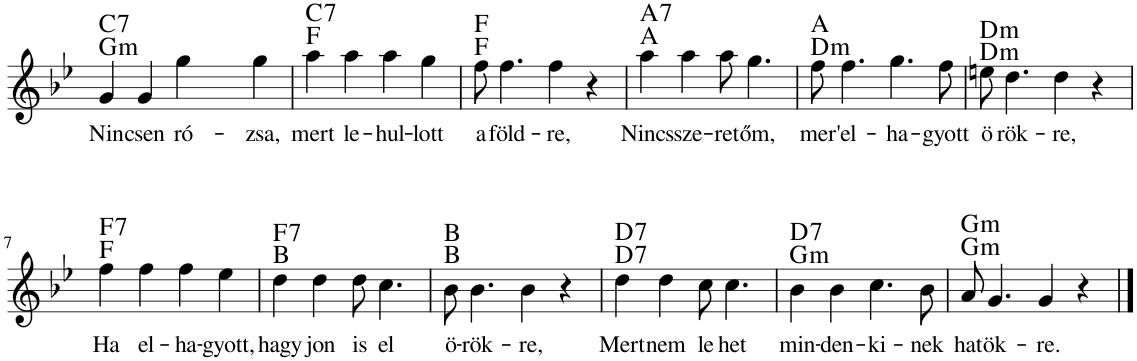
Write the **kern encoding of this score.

**kern	**text	**harte
*part1	*part1	*part1
*staff1	*staff1	*
*I"Piano	*	*
*I'Pno	*	*
*clefG2	*	*
*k[b-e-]	*	*
=1	=1	=1
!	!LO:LY:b	!LO:H:n=1:kt=m
!	!	!LO:H:n=2:kt=7
4g/	Nin-	G:min C:7
!	!LO:LY:b	!
4g/	-csen	.
!	!LO:LY:b	!
4gg\	ró-	.
!	!LO:LY:b	!
4gg\	-zsa,	.
=2	=2	=2
!	!LO:LY:b	!LO:H:n=2:kt=7
4aa\	mert	F:maj C:7
!	!LO:LY:b	!
4aa\	le-	.
!	!LO:LY:b	!
4aa\	-hul-	.
!	!LO:LY:b	!
4gg\	-lott	.
=3	=3	=3
!	!LO:LY:b	!
8ff\	a	F:maj F:maj
!	!LO:LY:b	!
4.ff\	föld-	.
!	!LO:LY:b	!
4ff\	-re,	.
4r	.	.
=4	=4	=4
!	!LO:LY:b	!LO:H:n=2:kt=7
4aa\	Nincs	A:maj A:7
!	!LO:LY:b	!
4aa\	sze-	.
!	!LO:LY:b	!
8aa\	-ret-	.
!	!LO:LY:b	!
4.gg\	-őm,	.
=5	=5	=5
!	!LO:LY:b	!LO:H:n=1:kt=m
8ff\	mer'	D:min A:maj
!	!LO:LY:b	!
4.ff\	el-	.
!	!LO:LY:b	!
4.gg\	-ha-	.
!	!LO:LY:b	!
8ff\	-gyott	.
=6	=6	=6
!	!LO:LY:b	!LO:H:n=1:kt=m
!	!	!LO:H:n=2:kt=m
8een\	ö-	D:min D:min
!	!LO:LY:b	!
4.dd\	-rök-	.
!	!LO:LY:b	!
4dd\	-re,	.
4r	.	.
!!LO:LB:g=z
=7	=7	=7
!	!LO:LY:b	!LO:H:n=2:kt=7
4ff\	Ha	F:maj F:7
!	!LO:LY:b	!
4ff\	el-	.
!	!LO:LY:b	!
4ff\	-ha-	.
!	!LO:LY:b	!
4ee-\	-gyott,	.
=8	=8	=8
!	!LO:LY:b	!LO:H:n=2:kt=7
4dd\	hagy-	B:maj F:7
!	!LO:LY:b	!
4dd\	-jon	.
!	!LO:LY:b	!
8dd\	is	.
!	!LO:LY:b	!
4.cc\	el	.
=9	=9	=9
!	!LO:LY:b	!
8b-\	ö-	B:maj B:maj
!	!LO:LY:b	!
4.b-\	-rök-	.
!	!LO:LY:b	!
4b-\	-re,	.
4r	.	.
=10	=10	=10
!	!LO:LY:b	!LO:H:n=1:kt=7
!	!	!LO:H:n=2:kt=7
4dd\	Mert	D:7 D:7
!	!LO:LY:b	!
4dd\	nem	.
!	!LO:LY:b	!
8cc\	le-	.
!	!LO:LY:b	!
4.cc\	-het	.
=11	=11	=11
!	!LO:LY:b	!LO:H:n=1:kt=m
!	!	!LO:H:n=2:kt=7
4b-\	min-	G:min D:7
!	!LO:LY:b	!
4b-\	-den-	.
!	!LO:LY:b	!
4.cc\	-ki-	.
!	!LO:LY:b	!
8b-\	-nek	.
=12	=12	=12
!	!LO:LY:b	!LO:H:n=1:kt=m
!	!	!LO:H:n=2:kt=m
8a/	hat	G:min G:min
!	!LO:LY:b	!
4.g/	ök-	.
!	!LO:LY:b	!
4g/	-re.	.
4r	.	.
==	==	==
*-	*-	*-
